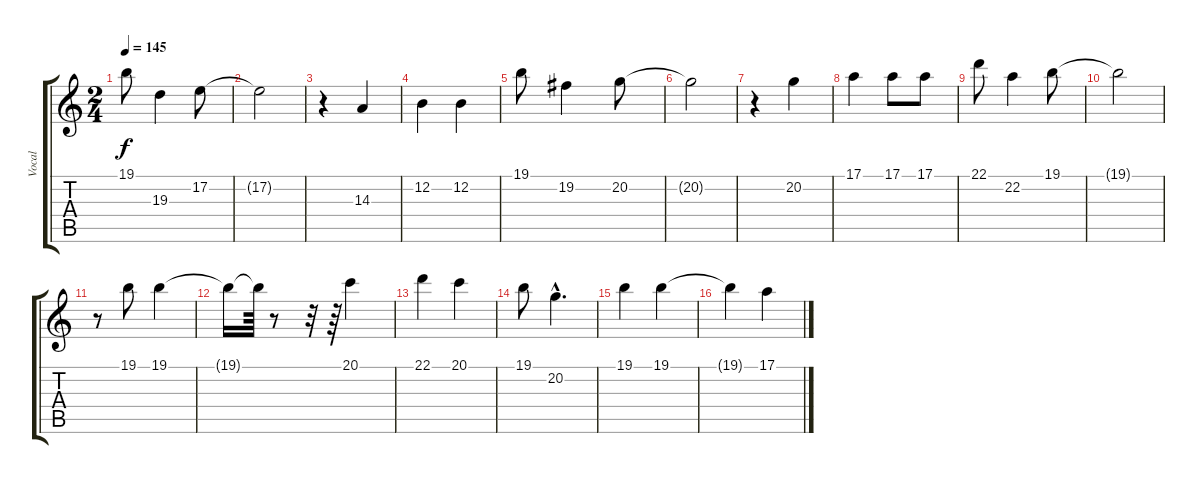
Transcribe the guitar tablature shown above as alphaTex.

\track ("Vocal" "Vocal") {instrument tenorsax}
\staff {score tabs}
\tuning (E4 B3 G3 D3 A2 E2) {hide}
\ts (2 4)
\tempo 145
\clef g2
\ks c
19.1.8{dy f} 19.3.4 17.2.8 |
17.2{t}.2 |
r.4 14.3.4 |
12.2.4 12.2.4 |
19.1.8 19.2.4 20.2.8 |
20.2{t}.2 |
r.4 20.2.4 |
17.1.4 17.1.8 17.1.8 |
22.1.8 22.2.4 19.1.8 |
19.1{t}.2 |
r.8 19.1.8 19.1.4 |
19.1{t}.16 19.1{t}.64 r.8 r.32 r.64 20.1.4 |
22.1.4 20.1.4 |
19.1.8 20.2{hac}.4{d} |
19.1.4 19.1.4 |
19.1{t}.4 17.1.4
